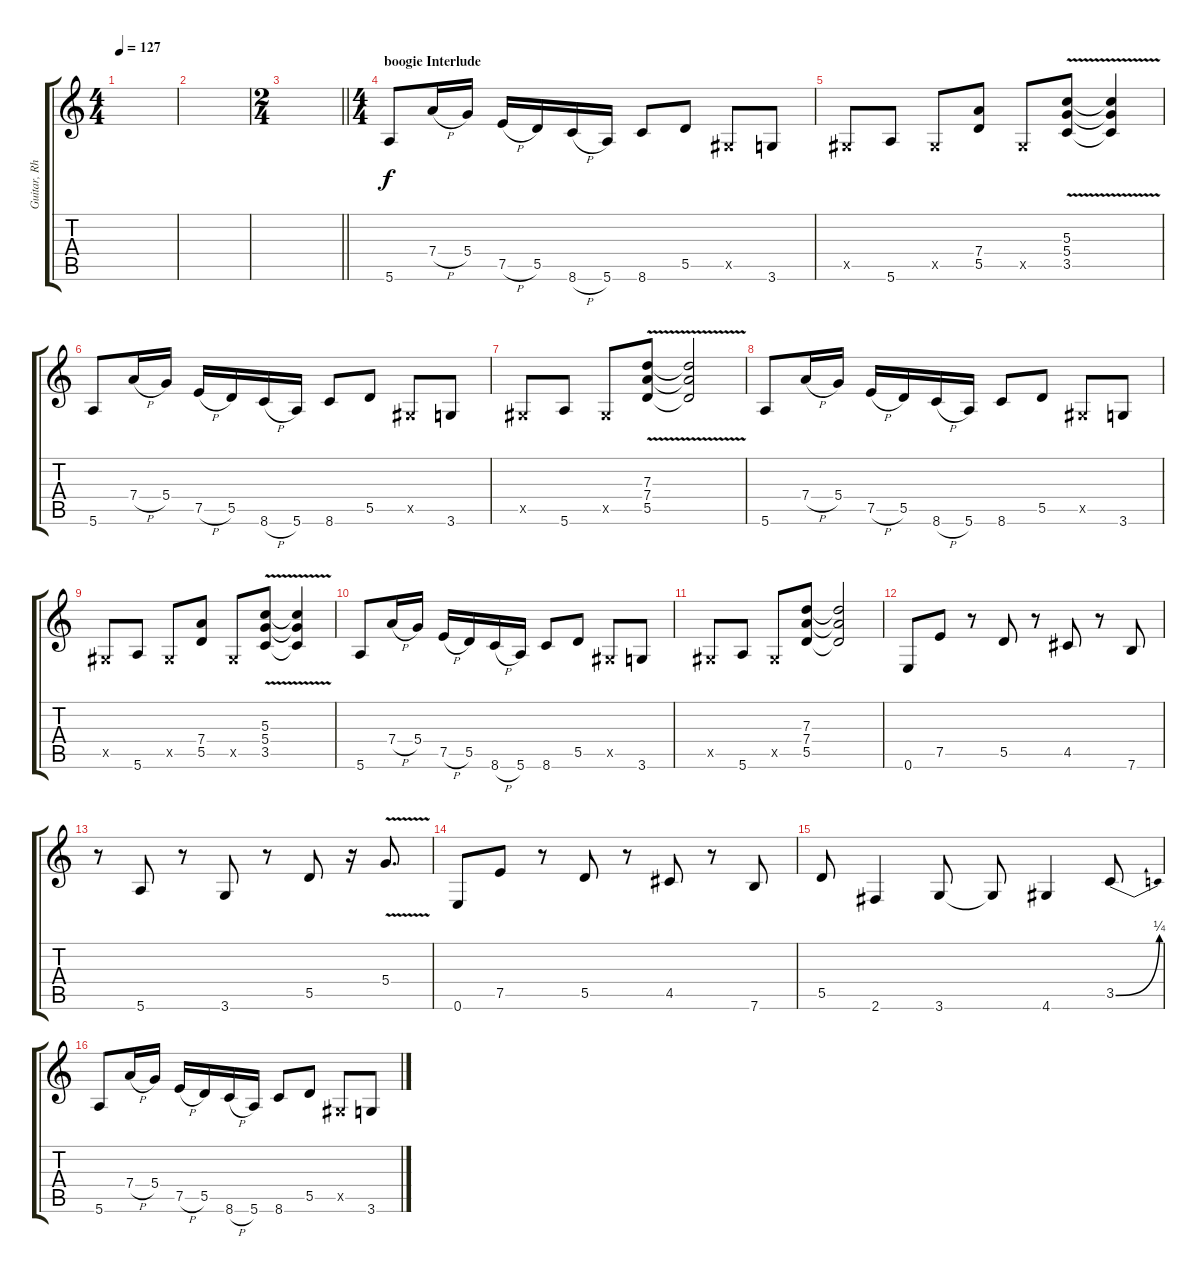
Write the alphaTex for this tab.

\track ("Guitar, Rhythm" "Guitar, Rh") {instrument distortionguitar}
\staff {score tabs}
\tuning (E4 B3 G3 D3 A2 E2) {hide}
\ts (4 4)
\tempo 127
\clef g2
\ks c
|
|
\ts (2 4)
\barLineRight lightlight
|
\ts (4 4)
\section ("" "boogie Interlude")
5.6.8 7.4{h}.16 5.4.16 7.5{h}.16 5.5.16 8.6{h}.16 5.6.16 8.6.8 5.5.8 -1.5{x}.8 3.6.8 |
-1.5{x}.8 5.6.8 -1.5{x}.8 (7.4 5.5).8 -1.5{x}.8 (5.3{v} 5.4{v} 3.5{v}).8 (5.3{t} 5.4{t} 3.5{t}).4 |
5.6.8 7.4{h}.16 5.4.16 7.5{h}.16 5.5.16 8.6{h}.16 5.6.16 8.6.8 5.5.8 -1.5{x}.8 3.6.8 |
-1.5{x}.8 5.6.8 -1.5{x}.8 (7.3{v} 7.4{v} 5.5{v}).8 (7.3{t} 7.4{t} 5.5{t}).2 |
5.6.8 7.4{h}.16 5.4.16 7.5{h}.16 5.5.16 8.6{h}.16 5.6.16 8.6.8 5.5.8 -1.5{x}.8 3.6.8 |
-1.5{x}.8 5.6.8 -1.5{x}.8 (7.4 5.5).8 -1.5{x}.8 (5.3{v} 5.4{v} 3.5{v}).8 (5.3{t} 5.4{t} 3.5{t}).4 |
5.6.8 7.4{h}.16 5.4.16 7.5{h}.16 5.5.16 8.6{h}.16 5.6.16 8.6.8 5.5.8 -1.5{x}.8 3.6.8 |
-1.5{x}.8 5.6.8 -1.5{x}.8 (7.3 7.4 5.5).8 (7.3{t} 7.4{t} 5.5{t}).2 |
0.6.8 7.5.8 r.8 5.5.8 r.8 4.5.8 r.8 7.6.8 |
r.8 5.6.8 r.8 3.6.8 r.8 5.5.8 r.16 5.4{v}.8{d} |
0.6.8 7.5.8 r.8 5.5.8 r.8 4.5.8 r.8 7.6.8 |
5.5.8 2.6.4 3.6.8 3.6{t}.8 4.6.4 3.5{be (bend 0 0 60 1)}.8 |
5.6.8 7.4{h}.16 5.4.16 7.5{h}.16 5.5.16 8.6{h}.16 5.6.16 8.6.8 5.5.8 -1.5{x}.8 3.6.8
